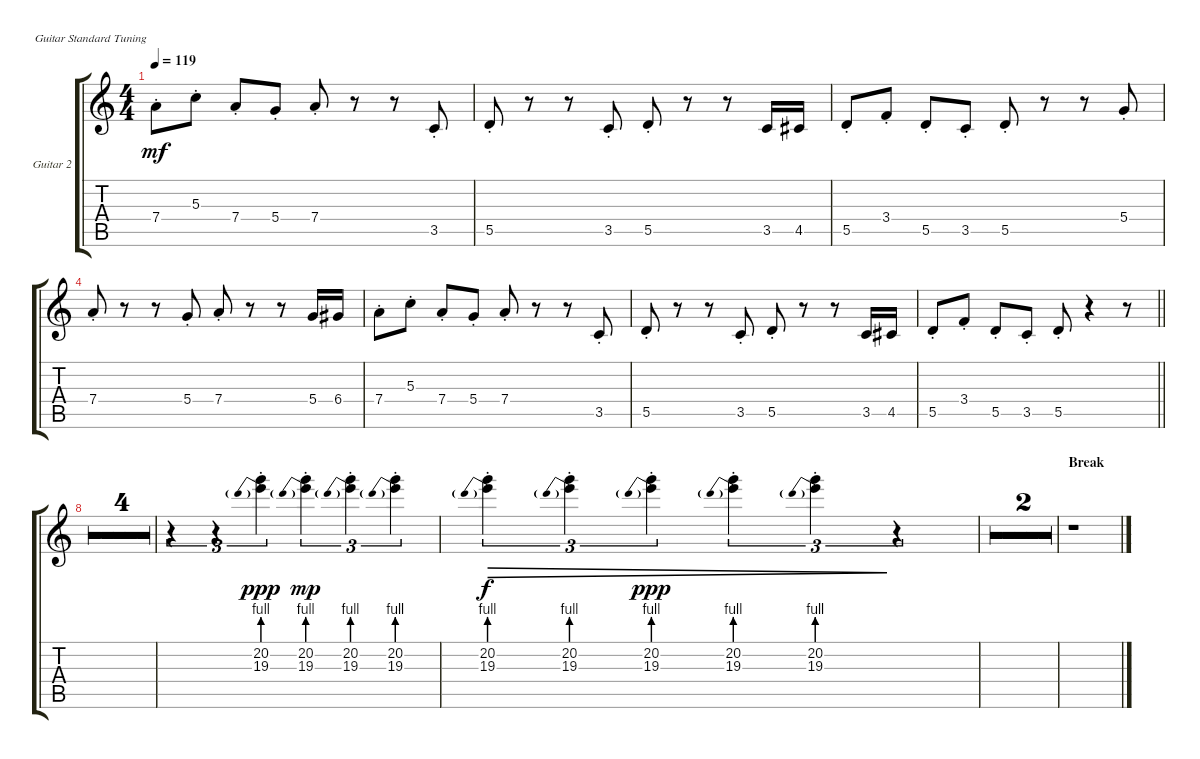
\defaultSystemsLayout 4
\bracketExtendMode groupsimilarinstruments
\useSystemSignSeparator
\multiBarRest
\multiTrackTrackNamePolicy allsystems
\firstSystemTrackNameMode fullname
\firstSystemTrackNameOrientation horizontal
\otherSystemsTrackNameOrientation horizontal
\defaultBarNumberDisplay FirstOfSystem
\track ("Guitar 2" "Gtr. 2") {multiBarRest instrument electricguitarclean}
\staff {score tabs}
\tuning (E4 B3 G3 D3 A2 E2)
\ts (4 4)
\tempo 119
\clef g2
\ks aminor
7.4{st}.8{dy mf} 5.3{st}.8 7.4{st}.8 5.4{st}.8 7.4{st}.8 r.8 r.8 3.5{st}.8 |
5.5{st}.8 r.8 r.8 3.5{st}.8 5.5{st}.8 r.8 r.8 3.5.16 4.5.16 |
5.5{st}.8 3.4{st}.8 5.5{st}.8 3.5{st}.8 5.5{st}.8 r.8 r.8 5.4{st}.8 |
7.4{st}.8 r.8 r.8 5.4{st}.8 7.4{st}.8 r.8 r.8 5.4.16 6.4.16 |
7.4{st}.8 5.3{st}.8 7.4{st}.8 5.4{st}.8 7.4{st}.8 r.8 r.8 3.5{st}.8 |
5.5{st}.8 r.8 r.8 3.5{st}.8 5.5{st}.8 r.8 r.8 3.5.16 4.5.16 |
\barLineRight lightlight
5.5{st}.8 3.4{st}.8 5.5{st}.8 3.5{st}.8 5.5{st}.8 r.4 r.8 |
r.1 |
r.1 |
r.1 |
r.1 |
r.4{tu (3 2)} r.4{tu (3 2)} (20.2{st} 19.3{be (prebend 0 4 60 4) st}).4{tu (3 2) dy ppp} (20.2{st} 19.3{be (prebend 0 4 60 4) st}).4{tu (3 2) dy mp} (20.2{st} 19.3{be (prebend 0 4 60 4) st}).4{tu (3 2)} (20.2{st} 19.3{be (prebend 0 4 60 4) st}).4{tu (3 2)} |
(20.2{st} 19.3{be (prebend 0 4 60 4) st}).4{tu (3 2) dec dy f} (20.2{st} 19.3{be (prebend 0 4 60 4) st}).4{tu (3 2) dec} (20.2{st} 19.3{be (prebend 0 4 60 4) st}).4{tu (3 2) dec dy ppp} (20.2{st} 19.3{be (prebend 0 4 60 4) st}).4{tu (3 2) dec} (20.2{st} 19.3{be (prebend 0 4 60 4) st}).4{tu (3 2) dec} r.4{tu (3 2)} |
r.1 |
\barLineRight lightlight
r.1 |
\section ("" "Break")
r.1
